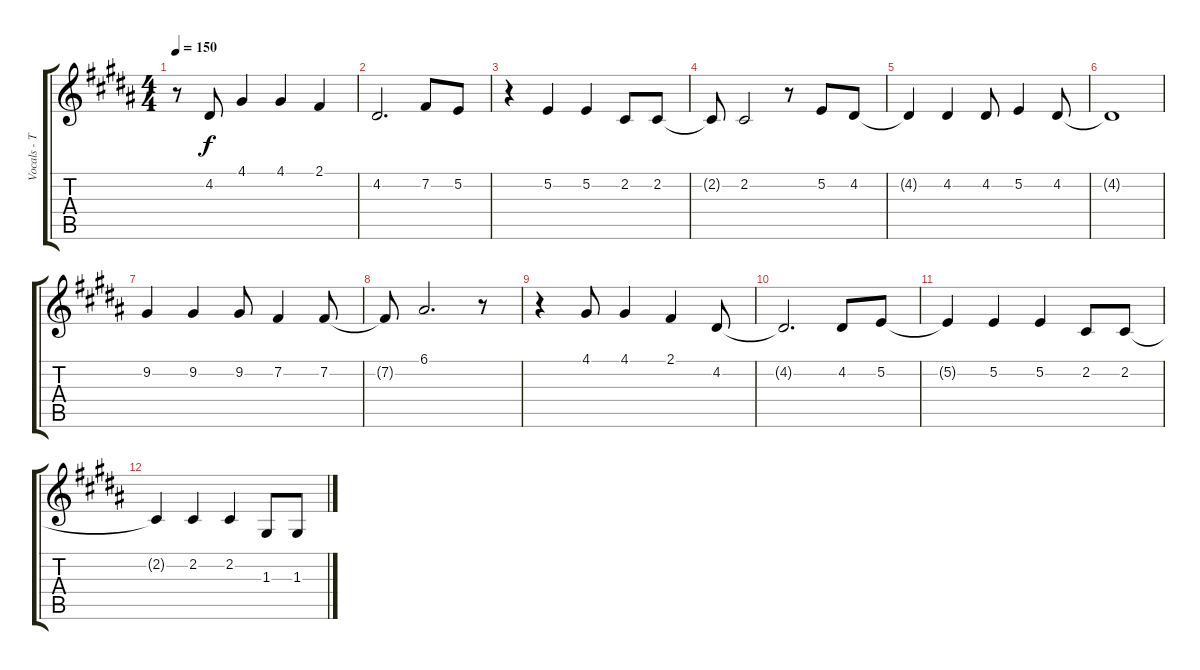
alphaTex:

\track ("Vocals - Tim" "Vocals - T") {instrument altosax}
\staff {score tabs}
\tuning (E4 B3 G3 D3 A2 E2) {hide}
\ts (4 4)
\tempo 150
\clef g2
\ks b
r.8{dy f} 4.2.8 4.1.4 4.1.4 2.1.4 |
4.2.2{d} 7.2.8 5.2.8 |
r.4 5.2.4 5.2.4 2.2.8 2.2.8 |
2.2{t}.8 2.2.2 r.8 5.2.8 4.2.8 |
4.2{t}.4 4.2.4 4.2.8 5.2.4 4.2.8 |
4.2{t}.1 |
9.2.4 9.2.4 9.2.8 7.2.4 7.2.8 |
7.2{t}.8 6.1.2{d} r.8 |
r.4 4.1.8 4.1.4 2.1.4 4.2.8 |
4.2{t}.2{d} 4.2.8 5.2.8 |
5.2{t}.4 5.2.4 5.2.4 2.2.8 2.2.8 |
2.2{t}.4 2.2.4 2.2.4 1.3.8 1.3.8
